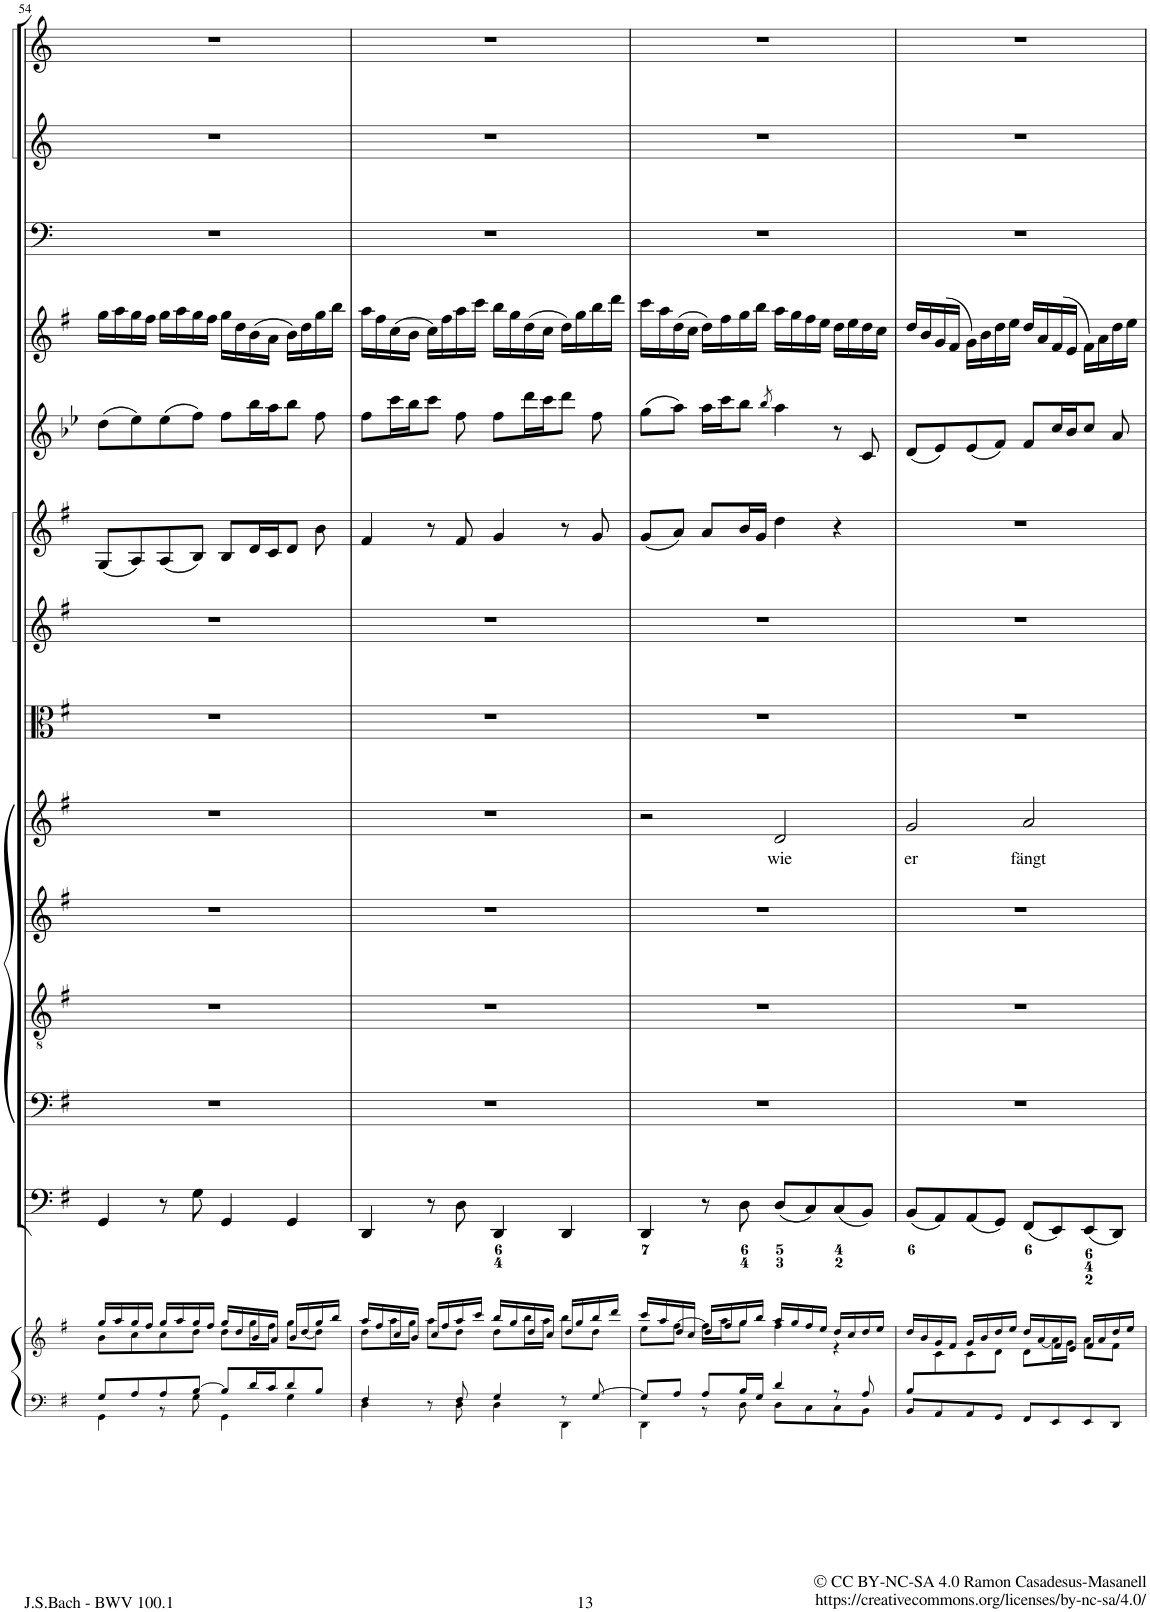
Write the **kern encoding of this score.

**kern	**kern	**kern	**kern	**kern	**kern	**kern	**text	**kern	**kern	**kern	**kern	**kern	**kern	**kern	**kern
*part14	*part14	*part13	*part12	*part11	*part10	*part9	*part9	*part8	*part7	*part6	*part5	*part4	*part3	*part2	*part1
*staff15	*staff14	*staff13	*staff12	*staff11	*staff10	*staff9	*staff9	*staff8	*staff7	*staff6	*staff5	*staff4	*staff3	*staff2	*staff1
*I"Piano reduction	*	*I"Organo e Continuo	*I"Basso	*I"Tenore	*I"Alto	*I"Soprano	*	*I"Viola	*I"Violino II	*I"Violino I	*I"Oboe d'amore	*I"Flauto Traverso	*I"Timpani	*I"Corno II	*I"Corno I
*I'Pno	*	*	*	*	*	*	*	*	*	*	*I'Ob	*I'Fl	*I'Timp	*	*
!!LO:PB:g=z
*clefF4	*clefG2	*clefF4	*clefF4	*clefGv2	*clefG2	*clefG2	*	*clefC3	*clefG2	*clefG2	*clefG2	*clefG2	*clefF4	*clefG2	*clefG2
*	*	*	*	*	*	*	*	*	*	*	*Trd2c3	*	*	*Trd3c5	*Trd3c5
*k[f#]	*k[f#]	*k[f#]	*k[f#]	*k[f#]	*k[f#]	*k[f#]	*	*k[f#]	*k[f#]	*k[f#]	*k[b-e-]	*k[f#]	*k[]	*k[]	*k[]
*M2/2	*M2/2	*M2/2	*M2/2	*M2/2	*M2/2	*M2/2	*	*M2/2	*M2/2	*M2/2	*M2/2	*M2/2	*M2/2	*M2/2	*M2/2
*met(c|)	*met(c|)	*met(c|)	*met(c|)	*met(c|)	*met(c|)	*met(c|)	*	*met(c|)	*met(c|)	*met(c|)	*met(c|)	*met(c|)	*met(c|)	*met(c|)	*met(c|)
=54	=54	=54	=54	=54	=54	=54	=54	=54	=54	=54	=54	=54	=54	=54	=54
*^	*^	*	*	*	*	*	*	*	*	*	*	*	*	*	*
8G/L	4GG\	16gg/LL	8b\L	4GG/	1r	1r	1r	1r	.	1r	1r	(8G/L	(8dd\L	16gg\LL	1r	1r	1r
.	.	16aa/	.	.	.	.	.	.	.	.	.	.	.	16aa\	.	.	.
8A/	.	16gg/	8cc\	.	.	.	.	.	.	.	.	8A/)	8ee-\)	16gg\	.	.	.
.	.	16ff#/JJ	.	.	.	.	.	.	.	.	.	.	.	16ff#\JJ	.	.	.
8A/	8r	16gg/LL	8cc\	8r	.	.	.	.	.	.	.	(8A/	(8ee-\	16gg\LL	.	.	.
.	.	16aa/	.	.	.	.	.	.	.	.	.	.	.	16aa\	.	.	.
[8B/J	8G\	16gg/	8dd\J	8G\	.	.	.	.	.	.	.	8B/J)	8ff\J)	16gg\	.	.	.
.	.	16ff#/JJ	.	.	.	.	.	.	.	.	.	.	.	16ff#\JJ	.	.	.
8B/L]	4GG\	16gg/LL	8dd\L	4GG/	.	.	.	.	.	.	.	8B/L	8ff\L	16gg\LL	.	.	.
.	.	16dd/	.	.	.	.	.	.	.	.	.	.	.	16dd\	.	.	.
16d/L	.	16b/	16gg\L	.	.	.	.	.	.	.	.	16d/L	16bb-\L	(16b\	.	.	.
16c/J	.	16a/JJ	16ff#\JJ	.	.	.	.	.	.	.	.	16c/J	16aa\J	16a\JJ	.	.	.
8d/	4G\	16b/LL	8gg\L	4GG/	.	.	.	.	.	.	.	8d/J	8bb-\J	16b\LL)	.	.	.
.	.	[<16dd/	.	.	.	.	.	.	.	.	.	.	.	16dd\	.	.	.
8B/J	.	16gg/	8dd\J]	.	.	.	.	.	.	.	.	8b\	8ff\	16gg\	.	.	.
.	.	16bb/JJ	.	.	.	.	.	.	.	.	.	.	.	16bb\JJ	.	.	.
=55	=55	=55	=55	=55	=55	=55	=55	=55	=55	=55	=55	=55	=55	=55	=55	=55	=55
4F#/	4D\	16aa/LL	8dd\L	4DD/	1r	1r	1r	1r	.	1r	1r	4f#/	8ff\L	16aa\LL	1r	1r	1r
.	.	16ff#/	.	.	.	.	.	.	.	.	.	.	.	16ff#\	.	.	.
.	.	16cc/	16aa\L	.	.	.	.	.	.	.	.	.	16ccc\L	(16cc\	.	.	.
.	.	16b/JJ	16gg\JJ	.	.	.	.	.	.	.	.	.	16bb-\J	16b\JJ	.	.	.
8r	8ryy	16cc/LL	8aa\L	8r	.	.	.	.	.	.	.	8r	8ccc\J	16cc\LL)	.	.	.
.	.	16ff#/	.	.	.	.	.	.	.	.	.	.	.	16ff#\	.	.	.
8F#/	8D\	16aa/	8dd\J	8D\	.	.	.	.	.	.	.	8f#/	8ff\	16aa\	.	.	.
.	.	16ccc/JJ	.	.	.	.	.	.	.	.	.	.	.	16ccc\JJ	.	.	.
4G/	4D\	16bb/LL	8dd\L	4DD/	.	.	.	.	.	.	.	4g/	8ff\L	16bb\LL	.	.	.
.	.	16gg/	.	.	.	.	.	.	.	.	.	.	.	16gg\	.	.	.
.	.	16dd/	16bb\L	.	.	.	.	.	.	.	.	.	16ddd\L	(16dd\	.	.	.
.	.	16cc/JJ	16aa\JJ	.	.	.	.	.	.	.	.	.	16ccc\J	16cc\JJ	.	.	.
8r	4DD\	16dd/LL	8bb\L	4DD/	.	.	.	.	.	.	.	8r	8ddd\J	16dd\LL)	.	.	.
.	.	16gg/	.	.	.	.	.	.	.	.	.	.	.	16gg\	.	.	.
[8G/	.	16bb/	8dd\J	.	.	.	.	.	.	.	.	8g/	8ff\	16bb\	.	.	.
.	.	16ddd/JJ	.	.	.	.	.	.	.	.	.	.	.	16ddd\JJ	.	.	.
=56	=56	=56	=56	=56	=56	=56	=56	=56	=56	=56	=56	=56	=56	=56	=56	=56	=56
8G/L]	4DD\	16ccc/LL	8ee\L	4DD/	1r	1r	1r	2r	.	1r	1r	(8g/L	(8gg\L	16ccc\LL	1r	1r	1r
.	.	16aa/	.	.	.	.	.	.	.	.	.	.	.	16aa\	.	.	.
8A/J	.	16dd/	[>8ff#\J	.	.	.	.	.	.	.	.	8a/J)	8aa\J)	(16dd\	.	.	.
.	.	16cc/JJ	.	.	.	.	.	.	.	.	.	.	.	16cc\JJ	.	.	.
8A/L	8r	16dd/LL	16ff#\LL]	8r	.	.	.	.	.	.	.	8a/L	16aa\LL	16dd\LL)	.	.	.
.	.	16ff#/	16aa\J	.	.	.	.	.	.	.	.	.	16ccc\J	16ff#\	.	.	.
16B/L	8D\	16gg/	8gg\J	8D\	.	.	.	.	.	.	.	16b/L	8bb-\J	16gg\	.	.	.
16G/JJ	.	16bb/JJ	.	.	.	.	.	.	.	.	.	16g/JJ	.	16bb\JJ	.	.	.
.	.	.	.	.	.	.	.	.	.	.	.	.	8qbb-/	.	.	.	.
!	!	!	!	!	!	!	!	!	!LO:LY:b	!	!	!	!	!	!	!	!
4d/	8D\L	16aa/LL	4ff#\	(8D/L	.	.	.	2d/	wie	.	.	4dd\	4aa\	16aa\LL	.	.	.
.	.	16gg/	.	.	.	.	.	.	.	.	.	.	.	16gg\	.	.	.
.	8C\	16ff#/	.	8C/)	.	.	.	.	.	.	.	.	.	16ff#\	.	.	.
.	.	16ee/JJ	.	.	.	.	.	.	.	.	.	.	.	16ee\JJ	.	.	.
8r	8C\	16dd/LL	4r	(8C/	.	.	.	.	.	.	.	4r	8r	16dd\LL	.	.	.
.	.	16cc/	.	.	.	.	.	.	.	.	.	.	.	16ee\	.	.	.
8A/	8BB\J	16dd/	.	8BB/J)	.	.	.	.	.	.	.	.	8c/	16dd\	.	.	.
.	.	16ee/JJ	.	.	.	.	.	.	.	.	.	.	.	16cc\JJ	.	.	.
=57	=57	=57	=57	=57	=57	=57	=57	=57	=57	=57	=57	=57	=57	=57	=57	=57	=57
!	!	!	!	!	!	!	!	!	!LO:LY:b	!	!	!	!	!	!	!	!
8B/L	8BB/L	16dd/LL	8ryy	(8BB/L	1r	1r	1r	2g/	er	1r	1r	1r	(8d/L	16dd/LL	1r	1r	1r
.	.	16b/	.	.	.	.	.	.	.	.	.	.	.	16b/	.	.	.
2..ryy	8AA/	16g/	8c\	8AA/)	.	.	.	.	.	.	.	.	8e-/)	(16g/	.	.	.
.	.	16f#/JJ	.	.	.	.	.	.	.	.	.	.	.	16f#/JJ	.	.	.
.	8AA/	16g/LL	8c\	(8AA/	.	.	.	.	.	.	.	.	(8e-/	16g\LL)	.	.	.
.	.	16b/	.	.	.	.	.	.	.	.	.	.	.	16b\	.	.	.
.	8GG/J	16dd/	8d\J	8GG/J)	.	.	.	.	.	.	.	.	8f/J)	16dd\	.	.	.
.	.	16ee/JJ	.	.	.	.	.	.	.	.	.	.	.	16ee\JJ	.	.	.
!	!	!	!	!	!	!	!	!	!LO:LY:b	!	!	!	!	!	!	!	!
.	8FF#/L	16dd/LL	8d\L	(8FF#/L	.	.	.	2a/	fängt	.	.	.	8f/L	16dd/LL	.	.	.
.	.	[<16a/	.	.	.	.	.	.	.	.	.	.	.	16a/	.	.	.
.	8EE/	16f#/	16a\L]	8EE/)	.	.	.	.	.	.	.	.	16cc/L	(16f#/	.	.	.
.	.	16e/JJ	16g\JJ	.	.	.	.	.	.	.	.	.	16b-/J	16e/JJ	.	.	.
.	8EE/	16f#/LL	8a\L	(8EE/	.	.	.	.	.	.	.	.	8cc/J	16f#\LL)	.	.	.
.	.	16a/	.	.	.	.	.	.	.	.	.	.	.	16a\	.	.	.
.	8DD/J	16dd/	8f#\J	8DD/J)	.	.	.	.	.	.	.	.	8a/	16dd\	.	.	.
.	.	16ee/JJ	.	.	.	.	.	.	.	.	.	.	.	16ee\JJ	.	.	.
*v	*v	*	*	*	*	*	*	*	*	*	*	*	*	*	*	*	*
*	*v	*v	*	*	*	*	*	*	*	*	*	*	*	*	*	*
=	=	=	=	=	=	=	=	=	=	=	=	=	=	=	=
*-	*-	*-	*-	*-	*-	*-	*-	*-	*-	*-	*-	*-	*-	*-	*-
